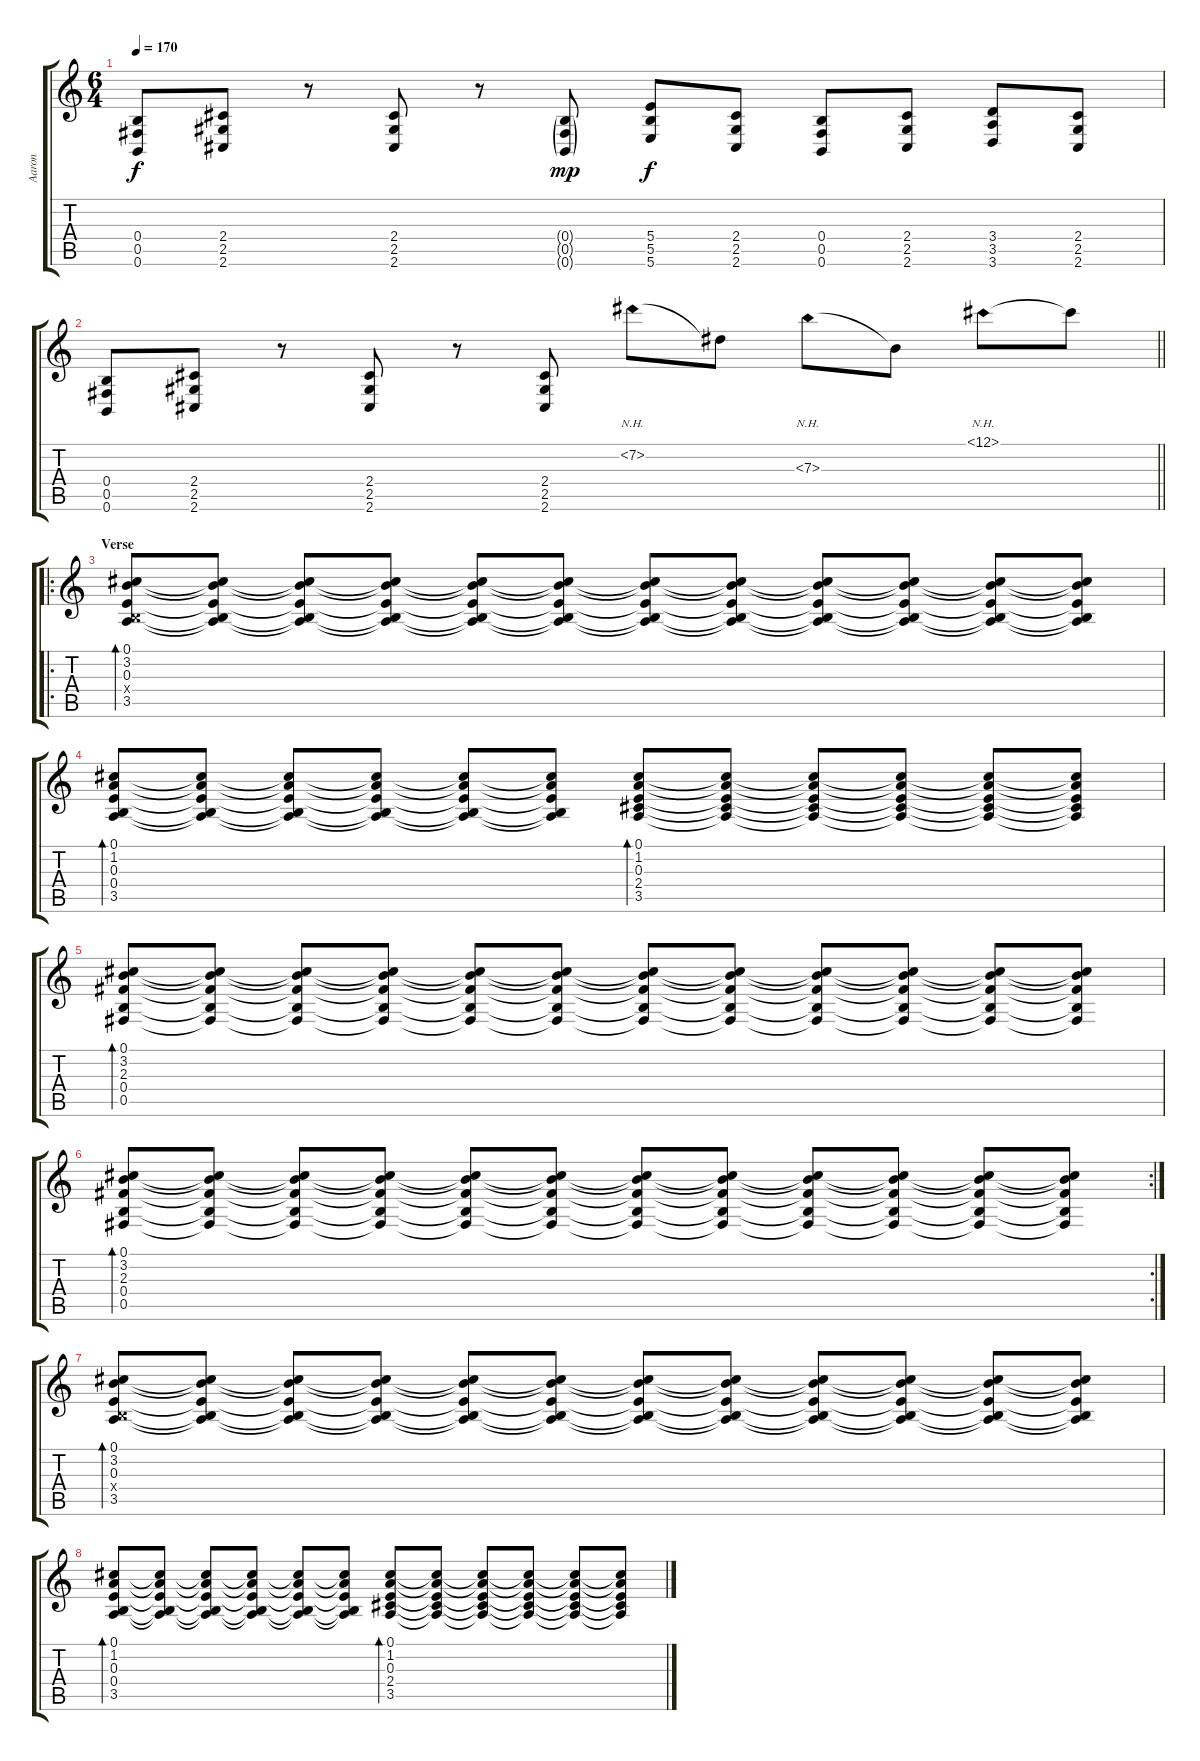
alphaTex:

\track ("Aaron" "Aaron") {instrument distortionguitar}
\staff {score tabs}
\tuning (Db4 Ab3 E3 B2 Gb2 B1) {hide}
\ts (6 4)
\tempo 170
\clef g2
\ks c
(0.4 0.5 0.6).8{dy f} (2.4 2.5 2.6).8 r.8 (2.4 2.5 2.6).8 r.8 (0.4{g} 0.5{g} 0.6{g}).8{dy mp} (5.4 5.5 5.6).8{dy f} (2.4 2.5 2.6).8 (0.4 0.5 0.6).8 (2.4 2.5 2.6).8 (3.4 3.5 3.6).8 (2.4 2.5 2.6).8 |
\barLineRight lightlight
(0.4 0.5 0.6).8 (2.4 2.5 2.6).8 r.8 (2.4 2.5 2.6).8 r.8 (2.4 2.5 2.6).8 7.2{nh}.8 7.2{t}.8 7.3{nh}.8 7.3{t}.8 12.1{nh}.8 12.1{t}.8 |
\ro
\section ("" "Verse")
(0.1 3.2 0.3 0.4{x} 3.5).8{bd 240 instrument electricguitarclean} (0.1{t} 3.2{t} 0.3{t} 0.4{t} 3.5{t}).8 (0.1{t} 3.2{t} 0.3{t} 0.4{t} 3.5{t}).8 (0.1{t} 3.2{t} 0.3{t} 0.4{t} 3.5{t}).8 (0.1{t} 3.2{t} 0.3{t} 0.4{t} 3.5{t}).8 (0.1{t} 3.2{t} 0.3{t} 0.4{t} 3.5{t}).8 (0.1{t} 3.2{t} 0.3{t} 0.4{t} 3.5{t}).8 (0.1{t} 3.2{t} 0.3{t} 0.4{t} 3.5{t}).8 (0.1{t} 3.2{t} 0.3{t} 0.4{t} 3.5{t}).8 (0.1{t} 3.2{t} 0.3{t} 0.4{t} 3.5{t}).8 (0.1{t} 3.2{t} 0.3{t} 0.4{t} 3.5{t}).8 (0.1{t} 3.2{t} 0.3{t} 0.4{t} 3.5{t}).8 |
(0.1 1.2 0.3 0.4 3.5).8{bd 240 instrument electricguitarclean} (0.1{t} 1.2{t} 0.3{t} 0.4{t} 3.5{t}).8 (0.1{t} 1.2{t} 0.3{t} 0.4{t} 3.5{t}).8 (0.1{t} 1.2{t} 0.3{t} 0.4{t} 3.5{t}).8 (0.1{t} 1.2{t} 0.3{t} 0.4{t} 3.5{t}).8 (0.1{t} 1.2{t} 0.3{t} 0.4{t} 3.5{t}).8 (0.1 1.2 0.3 2.4 3.5).8{bd 240} (0.1{t} 1.2{t} 0.3{t} 2.4{t} 3.5{t}).8 (0.1{t} 1.2{t} 0.3{t} 2.4{t} 3.5{t}).8 (0.1{t} 1.2{t} 0.3{t} 2.4{t} 3.5{t}).8 (0.1{t} 1.2{t} 0.3{t} 2.4{t} 3.5{t}).8 (0.1{t} 1.2{t} 0.3{t} 2.4{t} 3.5{t}).8 |
(0.1 3.2 2.3 0.4 0.5).8{bd 240 instrument electricguitarclean} (0.1{t} 3.2{t} 2.3{t} 0.4{t} 0.5{t}).8 (0.1{t} 3.2{t} 2.3{t} 0.4{t} 0.5{t}).8 (0.1{t} 3.2{t} 2.3{t} 0.4{t} 0.5{t}).8 (0.1{t} 3.2{t} 2.3{t} 0.4{t} 0.5{t}).8 (0.1{t} 3.2{t} 2.3{t} 0.4{t} 0.5{t}).8 (0.1{t} 3.2{t} 2.3{t} 0.4{t} 0.5{t}).8 (0.1{t} 3.2{t} 2.3{t} 0.4{t} 0.5{t}).8 (0.1{t} 3.2{t} 2.3{t} 0.4{t} 0.5{t}).8 (0.1{t} 3.2{t} 2.3{t} 0.4{t} 0.5{t}).8 (0.1{t} 3.2{t} 2.3{t} 0.4{t} 0.5{t}).8 (0.1{t} 3.2{t} 2.3{t} 0.4{t} 0.5{t}).8 |
\rc 2
(0.1 3.2 2.3 0.4 0.5).8{bd 240 instrument electricguitarclean} (0.1{t} 3.2{t} 2.3{t} 0.4{t} 0.5{t}).8 (0.1{t} 3.2{t} 2.3{t} 0.4{t} 0.5{t}).8 (0.1{t} 3.2{t} 2.3{t} 0.4{t} 0.5{t}).8 (0.1{t} 3.2{t} 2.3{t} 0.4{t} 0.5{t}).8 (0.1{t} 3.2{t} 2.3{t} 0.4{t} 0.5{t}).8 (0.1{t} 3.2{t} 2.3{t} 0.4{t} 0.5{t}).8 (0.1{t} 3.2{t} 2.3{t} 0.4{t} 0.5{t}).8 (0.1{t} 3.2{t} 2.3{t} 0.4{t} 0.5{t}).8 (0.1{t} 3.2{t} 2.3{t} 0.4{t} 0.5{t}).8 (0.1{t} 3.2{t} 2.3{t} 0.4{t} 0.5{t}).8 (0.1{t} 3.2{t} 2.3{t} 0.4{t} 0.5{t}).8 |
(0.1 3.2 0.3 0.4{x} 3.5).8{bd 240 instrument electricguitarclean} (0.1{t} 3.2{t} 0.3{t} 0.4{t} 3.5{t}).8 (0.1{t} 3.2{t} 0.3{t} 0.4{t} 3.5{t}).8 (0.1{t} 3.2{t} 0.3{t} 0.4{t} 3.5{t}).8 (0.1{t} 3.2{t} 0.3{t} 0.4{t} 3.5{t}).8 (0.1{t} 3.2{t} 0.3{t} 0.4{t} 3.5{t}).8 (0.1{t} 3.2{t} 0.3{t} 0.4{t} 3.5{t}).8 (0.1{t} 3.2{t} 0.3{t} 0.4{t} 3.5{t}).8 (0.1{t} 3.2{t} 0.3{t} 0.4{t} 3.5{t}).8 (0.1{t} 3.2{t} 0.3{t} 0.4{t} 3.5{t}).8 (0.1{t} 3.2{t} 0.3{t} 0.4{t} 3.5{t}).8 (0.1{t} 3.2{t} 0.3{t} 0.4{t} 3.5{t}).8 |
(0.1 1.2 0.3 0.4 3.5).8{bd 240 instrument electricguitarclean} (0.1{t} 1.2{t} 0.3{t} 0.4{t} 3.5{t}).8 (0.1{t} 1.2{t} 0.3{t} 0.4{t} 3.5{t}).8 (0.1{t} 1.2{t} 0.3{t} 0.4{t} 3.5{t}).8 (0.1{t} 1.2{t} 0.3{t} 0.4{t} 3.5{t}).8 (0.1{t} 1.2{t} 0.3{t} 0.4{t} 3.5{t}).8 (0.1 1.2 0.3 2.4 3.5).8{bd 240} (0.1{t} 1.2{t} 0.3{t} 2.4{t} 3.5{t}).8 (0.1{t} 1.2{t} 0.3{t} 2.4{t} 3.5{t}).8 (0.1{t} 1.2{t} 0.3{t} 2.4{t} 3.5{t}).8 (0.1{t} 1.2{t} 0.3{t} 2.4{t} 3.5{t}).8 (0.1{t} 1.2{t} 0.3{t} 2.4{t} 3.5{t}).8
